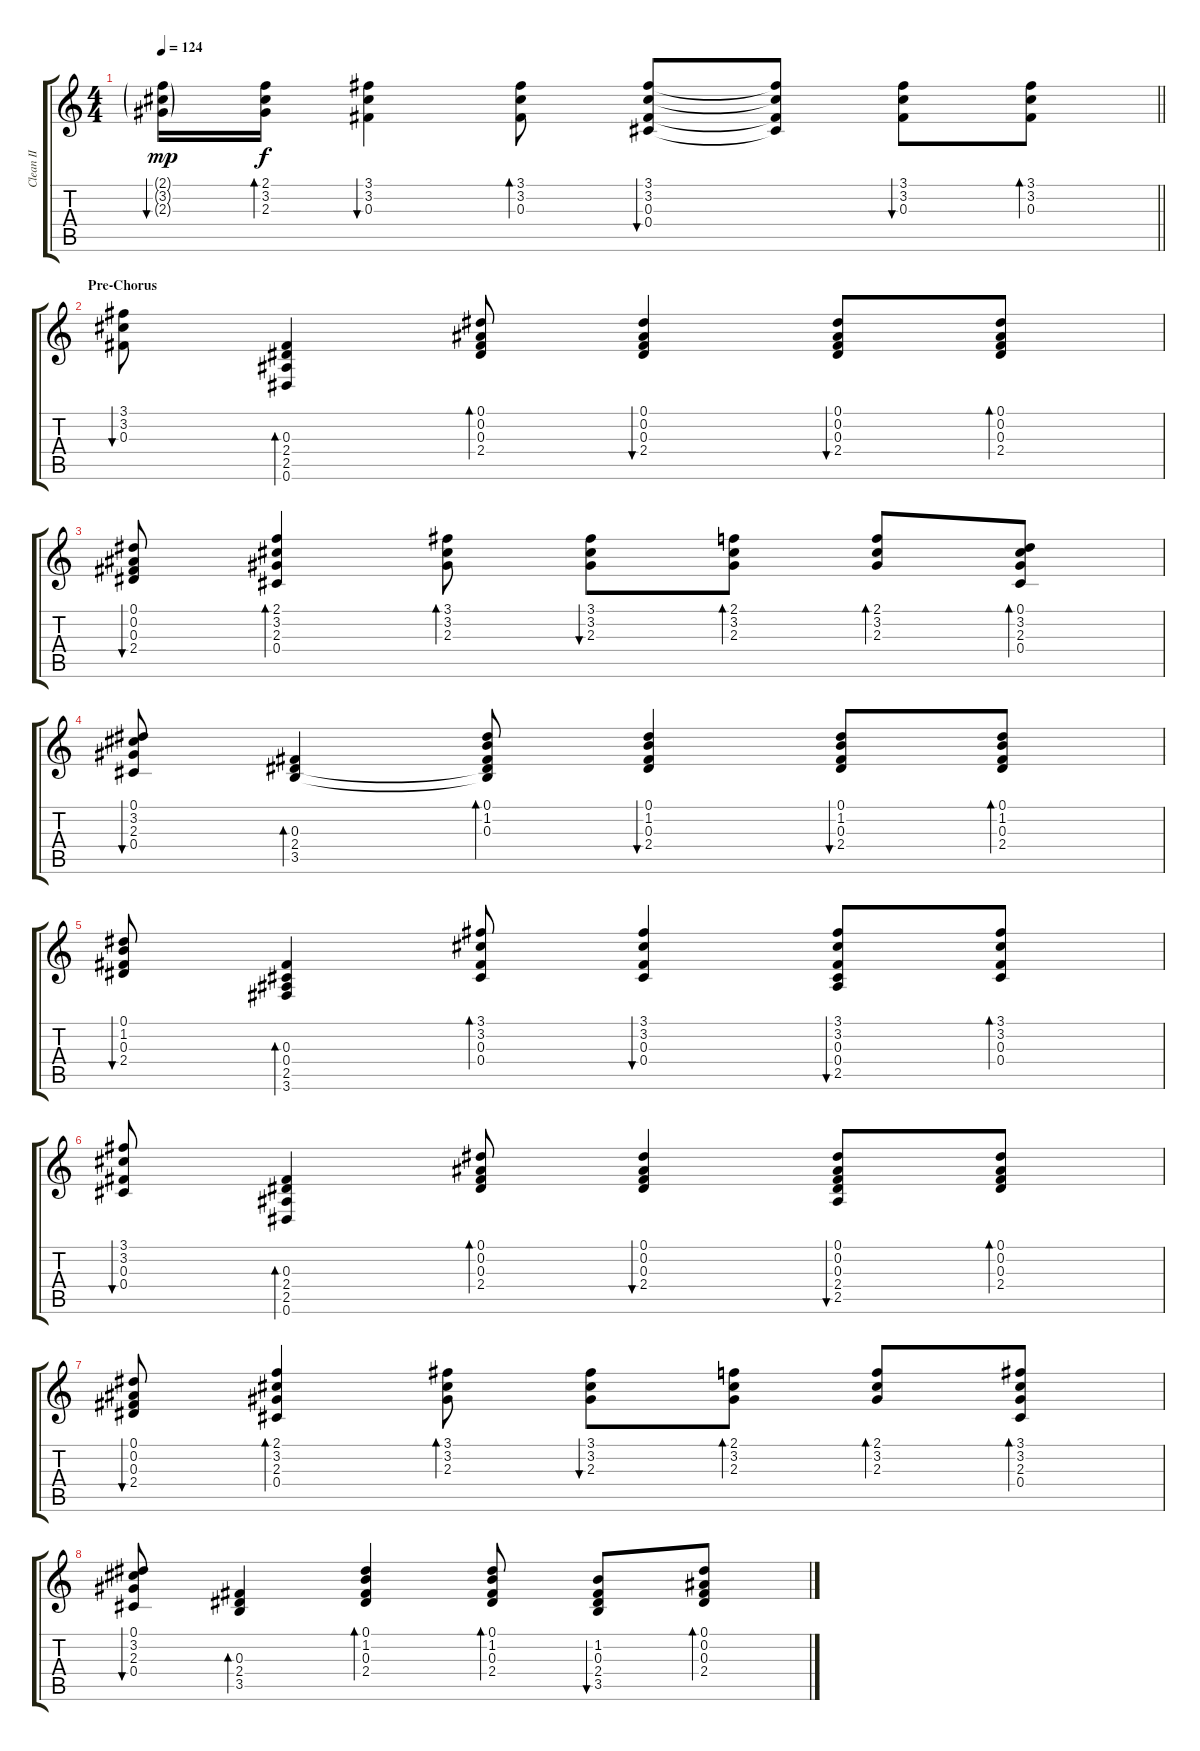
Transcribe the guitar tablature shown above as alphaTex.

\track ("Clean II" "Clean II") {instrument electricguitarclean}
\staff {score tabs}
\tuning (Eb4 Bb3 Gb3 Db3 Ab2 Eb2) {hide}
\ts (4 4)
\tempo 124
\clef g2
\barLineRight lightlight
\ks c
(2.1{g} 3.2{g} 2.3{g}).16{bu 60 dy mp} (2.1 3.2 2.3).16{bd 60 dy f} (3.1 3.2 0.3).4{bu 60} (3.1 3.2 0.3).8{bd 60} (3.1 3.2 0.3 0.4).8{bu 60} (3.1{t} 3.2{t} 0.3{t} 0.4{t}).8 (3.1 3.2 0.3).8{bu 60} (3.1 3.2 0.3).8{bd 60} |
\section ("" "Pre-Chorus")
(3.1 3.2 0.3).8{bu 60} (0.3 2.4 2.5 0.6).4{bd 60} (0.1 0.2 0.3 2.4).8{bd 60} (0.1 0.2 0.3 2.4).4{bu 60} (0.1 0.2 0.3 2.4).8{bu 60} (0.1 0.2 0.3 2.4).8{bd 60} |
(0.1 0.2 0.3 2.4).8{bu 60} (2.1 3.2 2.3 0.4).4{bd 60} (3.1 3.2 2.3).8{bd 60} (3.1 3.2 2.3).8{bu 60} (2.1 3.2 2.3).8{bd 60} (2.1 3.2 2.3).8{bd 60} (0.1 3.2 2.3 0.4).8{bd 60} |
(0.1 3.2 2.3 0.4).8{bu 60} (0.3 2.4 3.5).4{bd 60} (0.1 1.2 0.3 2.4{t} 3.5{t}).8{bd 240} (0.1 1.2 0.3 2.4).4{bu 60} (0.1 1.2 0.3 2.4).8{bu 60} (0.1 1.2 0.3 2.4).8{bd 60} |
(0.1 1.2 0.3 2.4).8{bu 60} (0.3 0.4 2.5 3.6).4{bd 60} (3.1 3.2 0.3 0.4).8{bd 60} (3.1 3.2 0.3 0.4).4{bu 60} (3.1 3.2 0.3 0.4 2.5).8{bu 60} (3.1 3.2 0.3 0.4).8{bd 60} |
(3.1 3.2 0.3 0.4).8{bu 60} (0.3 2.4 2.5 0.6).4{bd 60} (0.1 0.2 0.3 2.4).8{bd 60} (0.1 0.2 0.3 2.4).4{bu 60} (0.1 0.2 0.3 2.4 2.5).8{bu 60} (0.1 0.2 0.3 2.4).8{bd 60} |
(0.1 0.2 0.3 2.4).8{bu 60} (2.1 3.2 2.3 0.4).4{bd 60} (3.1 3.2 2.3).8{bd 60} (3.1 3.2 2.3).8{bu 60} (2.1 3.2 2.3).8{bd 60} (2.1 3.2 2.3).8{bd 60} (3.1 3.2 2.3 0.4).8{bd 60} |
(0.1 3.2 2.3 0.4).8{bu 60} (0.3 2.4 3.5).4{bd 60} (0.1 1.2 0.3 2.4).4{bd 60} (0.1 1.2 0.3 2.4).8{bd 60} (1.2 0.3 2.4 3.5).8{bu 60} (0.1 0.2 0.3 2.4).8{bd 60}
